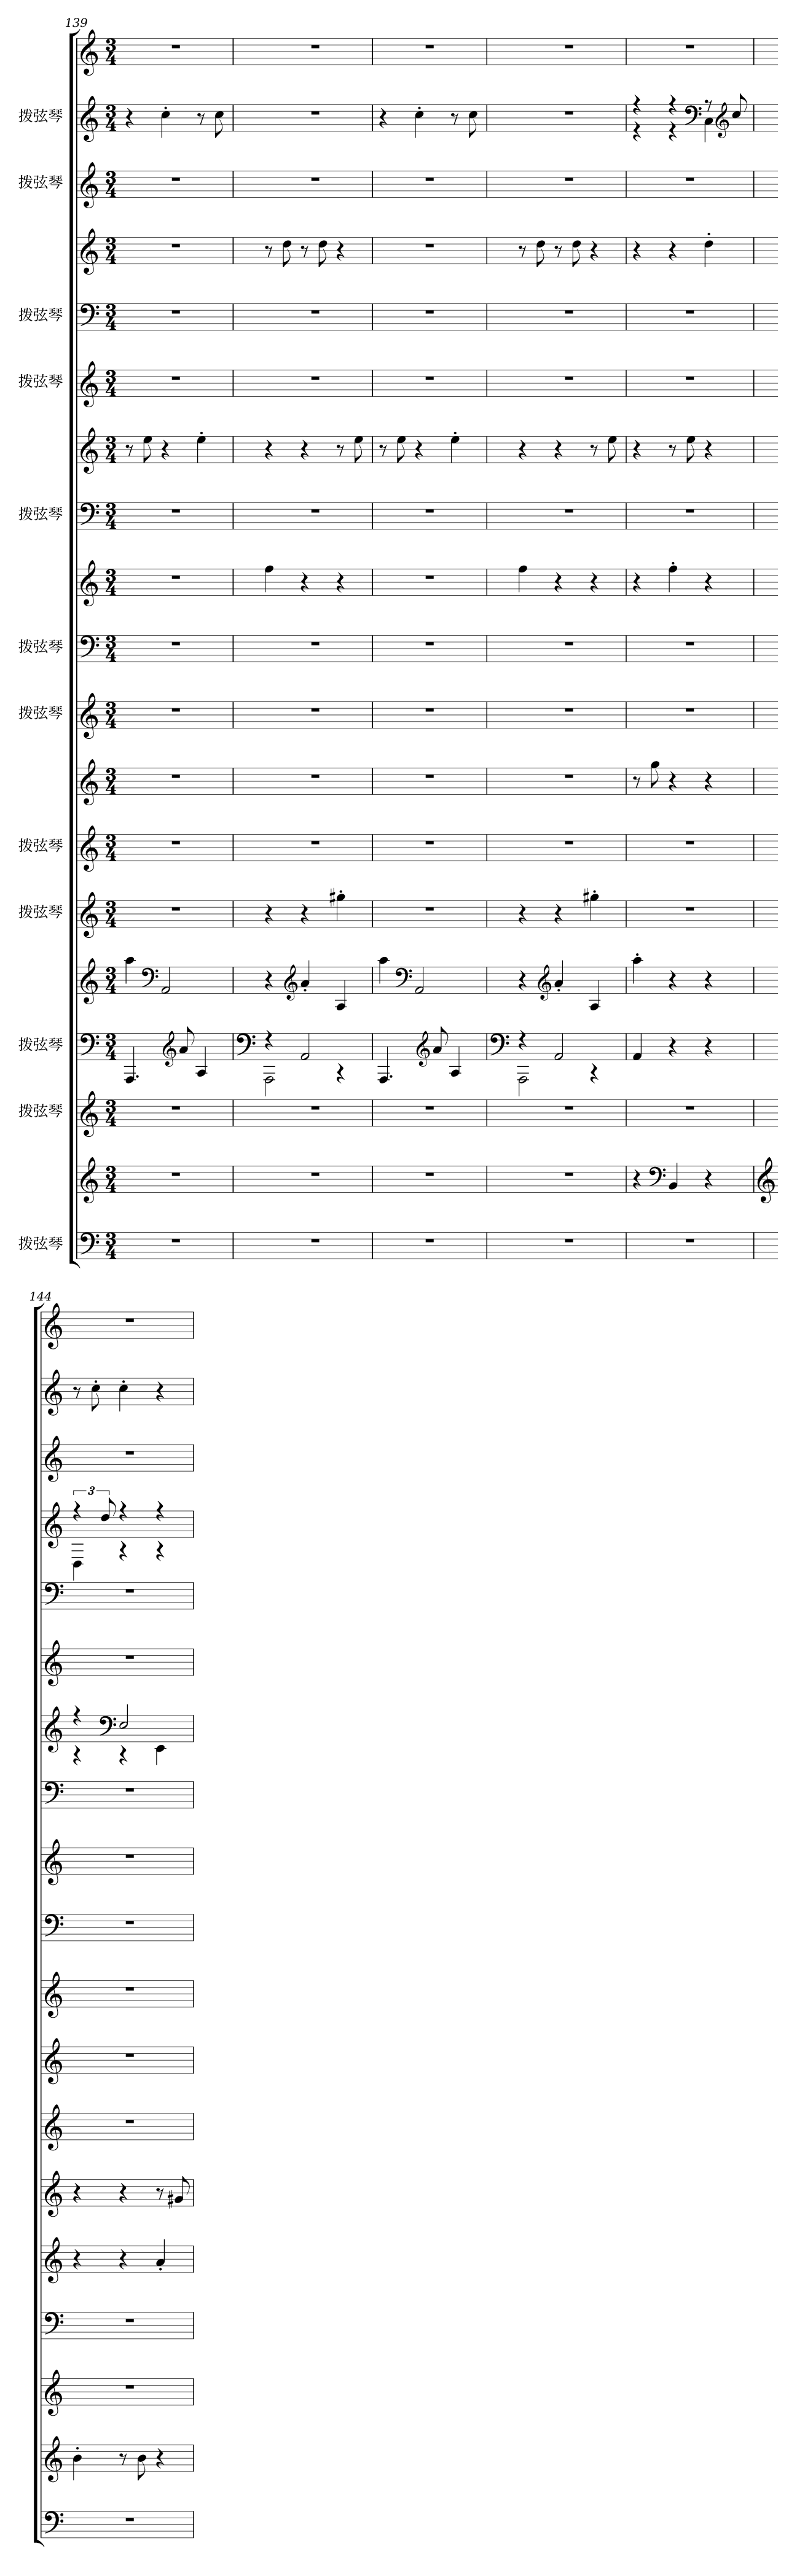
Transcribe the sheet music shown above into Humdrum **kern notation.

**kern	**kern	**kern	**kern	**kern	**kern	**kern	**kern	**kern	**kern	**kern	**kern	**kern	**kern	**kern	**kern	**kern	**kern	**kern
*part12	*part12	*part11	*part10	*part10	*part9	*part8	*part8	*part7	*part6	*part6	*part5	*part5	*part4	*part3	*part3	*part2	*part1	*part1
*staff19	*staff18	*staff17	*staff16	*staff15	*staff14	*staff13	*staff12	*staff11	*staff10	*staff9	*staff8	*staff7	*staff6	*staff5	*staff4	*staff3	*staff2	*staff1
*I"拨弦琴	*	*I"拨弦琴	*I"拨弦琴	*	*I"拨弦琴	*I"拨弦琴	*	*I"拨弦琴	*I"拨弦琴	*	*I"拨弦琴	*	*I"拨弦琴	*I"拨弦琴	*	*I"拨弦琴	*I"拨弦琴	*
*clefF4	*clefG2	*clefG2	*clefF4	*clefG2	*clefG2	*clefG2	*clefG2	*clefG2	*clefF4	*clefG2	*clefF4	*clefG2	*clefG2	*clefF4	*clefG2	*clefG2	*clefG2	*clefG2
*k[]	*k[]	*k[]	*k[]	*k[]	*k[]	*k[]	*k[]	*k[]	*k[]	*k[]	*k[]	*k[]	*k[]	*k[]	*k[]	*k[]	*k[]	*k[]
*M3/4	*M3/4	*M3/4	*M3/4	*M3/4	*M3/4	*M3/4	*M3/4	*M3/4	*M3/4	*M3/4	*M3/4	*M3/4	*M3/4	*M3/4	*M3/4	*M3/4	*M3/4	*M3/4
=139	=139	=139	=139	=139	=139	=139	=139	=139	=139	=139	=139	=139	=139	=139	=139	=139	=139	=139
2.r	2.r	2.r	4.AAA/	4aa\	2.r	2.r	2.r	2.r	2.r	2.r	2.r	8r	2.r	2.r	2.r	2.r	4r	2.r
.	.	.	.	.	.	.	.	.	.	.	.	8ee\	.	.	.	.	.	.
*	*	*	*	*clefF4	*	*	*	*	*	*	*	*	*	*	*	*	*	*
.	.	.	.	2AA/	.	.	.	.	.	.	.	4r	.	.	.	.	4cc'\	.
*	*	*	*clefG2	*	*	*	*	*	*	*	*	*	*	*	*	*	*	*
.	.	.	8a/	.	.	.	.	.	.	.	.	.	.	.	.	.	.	.
.	.	.	4A/	.	.	.	.	.	.	.	.	4ee'\	.	.	.	.	8r	.
.	.	.	.	.	.	.	.	.	.	.	.	.	.	.	.	.	8cc\	.
=140	=140	=140	=140	=140	=140	=140	=140	=140	=140	=140	=140	=140	=140	=140	=140	=140	=140	=140
*	*	*	*clefF4	*	*	*	*	*	*	*	*	*	*	*	*	*	*	*
*	*	*	*^	*	*	*	*	*	*	*	*	*	*	*	*	*	*	*
2.r	2.r	2.r	4r	2AAA\	4r	4r	2.r	2.r	2.r	2.r	4ff\	2.r	4r	2.r	2.r	8r	2.r	2.r	2.r
.	.	.	.	.	.	.	.	.	.	.	.	.	.	.	.	8dd\	.	.	.
*	*	*	*	*	*clefG2	*	*	*	*	*	*	*	*	*	*	*	*	*	*
.	.	.	2AA/	.	4a'/	4r	.	.	.	.	4r	.	4r	.	.	8r	.	.	.
.	.	.	.	.	.	.	.	.	.	.	.	.	.	.	.	8dd\	.	.	.
.	.	.	.	4r	4A/	4gg#X'\	.	.	.	.	4r	.	8r	.	.	4r	.	.	.
.	.	.	.	.	.	.	.	.	.	.	.	.	8ee\	.	.	.	.	.	.
*	*	*	*v	*v	*	*	*	*	*	*	*	*	*	*	*	*	*	*	*
=141	=141	=141	=141	=141	=141	=141	=141	=141	=141	=141	=141	=141	=141	=141	=141	=141	=141	=141
2.r	2.r	2.r	4.AAA/	4aa\	2.r	2.r	2.r	2.r	2.r	2.r	2.r	8r	2.r	2.r	2.r	2.r	4r	2.r
.	.	.	.	.	.	.	.	.	.	.	.	8ee\	.	.	.	.	.	.
*	*	*	*	*clefF4	*	*	*	*	*	*	*	*	*	*	*	*	*	*
.	.	.	.	2AA/	.	.	.	.	.	.	.	4r	.	.	.	.	4cc'\	.
*	*	*	*clefG2	*	*	*	*	*	*	*	*	*	*	*	*	*	*	*
.	.	.	8a/	.	.	.	.	.	.	.	.	.	.	.	.	.	.	.
.	.	.	4A/	.	.	.	.	.	.	.	.	4ee'\	.	.	.	.	8r	.
.	.	.	.	.	.	.	.	.	.	.	.	.	.	.	.	.	8cc\	.
=142	=142	=142	=142	=142	=142	=142	=142	=142	=142	=142	=142	=142	=142	=142	=142	=142	=142	=142
*	*	*	*clefF4	*	*	*	*	*	*	*	*	*	*	*	*	*	*	*
*	*	*	*^	*	*	*	*	*	*	*	*	*	*	*	*	*	*	*
2.r	2.r	2.r	4r	2AAA\	4r	4r	2.r	2.r	2.r	2.r	4ff\	2.r	4r	2.r	2.r	8r	2.r	2.r	2.r
.	.	.	.	.	.	.	.	.	.	.	.	.	.	.	.	8dd\	.	.	.
*	*	*	*	*	*clefG2	*	*	*	*	*	*	*	*	*	*	*	*	*	*
.	.	.	2AA/	.	4a'/	4r	.	.	.	.	4r	.	4r	.	.	8r	.	.	.
.	.	.	.	.	.	.	.	.	.	.	.	.	.	.	.	8dd\	.	.	.
.	.	.	.	4r	4A/	4gg#X'\	.	.	.	.	4r	.	8r	.	.	4r	.	.	.
.	.	.	.	.	.	.	.	.	.	.	.	.	8ee\	.	.	.	.	.	.
*	*	*	*v	*v	*	*	*	*	*	*	*	*	*	*	*	*	*	*	*
!!LO:PB:g=z
=143	=143	=143	=143	=143	=143	=143	=143	=143	=143	=143	=143	=143	=143	=143	=143	=143	=143	=143
*	*	*	*	*	*	*	*	*	*	*	*	*	*	*	*	*	*^	*
2.r	4r	2.r	4AA/	4aa'\	2.r	2.r	8r	2.r	2.r	4r	2.r	4r	2.r	2.r	4r	2.r	4r	4r	2.r
.	.	.	.	.	.	.	8gg\	.	.	.	.	.	.	.	.	.	.	.	.
*	*clefF4	*	*	*	*	*	*	*	*	*	*	*	*	*	*	*	*	*	*
.	4BB/	.	4r	4r	.	.	4r	.	.	4ff'\	.	8r	.	.	4r	.	4r	4r	.
.	.	.	.	.	.	.	.	.	.	.	.	8ee\	.	.	.	.	.	.	.
*	*	*	*	*	*	*	*	*	*	*	*	*	*	*	*	*	*clefF4	*	*
.	4r	.	4r	4r	.	.	4r	.	.	4r	.	4r	.	.	4dd'\	.	8r	4C\	.
*	*	*	*	*	*	*	*	*	*	*	*	*	*	*	*	*	*clefG2	*	*
.	.	.	.	.	.	.	.	.	.	.	.	.	.	.	.	.	8cc/	.	.
*	*	*	*	*	*	*	*	*	*	*	*	*	*	*	*	*	*v	*v	*
=144	=144	=144	=144	=144	=144	=144	=144	=144	=144	=144	=144	=144	=144	=144	=144	=144	=144	=144
*	*clefG2	*	*	*	*	*	*	*	*	*	*	*	*	*	*	*	*	*
*	*	*	*	*	*	*	*	*	*	*	*	*^	*	*	*^	*	*	*
2.r	4b'\	2.r	2.r	4r	4r	2.r	2.r	2.r	2.r	2.r	2.r	4r	4r	2.r	2.r	6r	4D\	2.r	8r	2.r
.	.	.	.	.	.	.	.	.	.	.	.	.	.	.	.	.	.	.	8cc'\	.
.	.	.	.	.	.	.	.	.	.	.	.	.	.	.	.	12dd/	.	.	.	.
*	*	*	*	*	*	*	*	*	*	*	*	*clefF4	*	*	*	*	*	*	*	*
.	8r	.	.	4r	4r	.	.	.	.	.	.	2E/	4r	.	.	4r	4r	.	4cc'\	.
.	8b\	.	.	.	.	.	.	.	.	.	.	.	.	.	.	.	.	.	.	.
.	4r	.	.	4a'/	8r	.	.	.	.	.	.	.	4EE\	.	.	4r	4r	.	4r	.
.	.	.	.	.	8g#X/	.	.	.	.	.	.	.	.	.	.	.	.	.	.	.
*	*	*	*	*	*	*	*	*	*	*	*	*v	*v	*	*	*v	*v	*	*	*
=	=	=	=	=	=	=	=	=	=	=	=	=	=	=	=	=	=	=
*-	*-	*-	*-	*-	*-	*-	*-	*-	*-	*-	*-	*-	*-	*-	*-	*-	*-	*-
